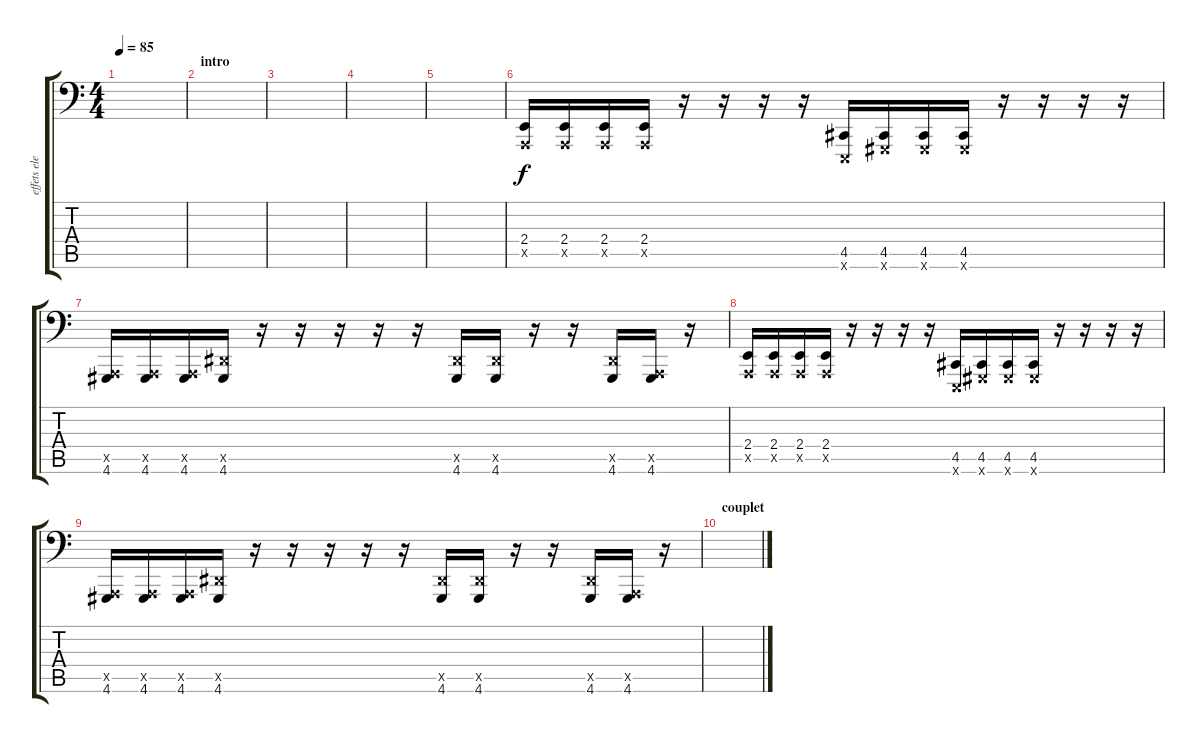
\track ("effets electro" "effets ele") {instrument distortionguitar}
\staff {score tabs}
\tuning (E2 B1 G1 D1 A0 E0) {hide}
\ts (4 4)
\tempo 85
\clef f4
\ks c
|
\section ("" "intro")
|
|
|
|
(2.4 0.5{x}).16{instrument distortionguitar} (2.4 0.5{x}).16 (2.4 0.5{x}).16 (2.4 0.5{x}).16 r.16 r.16 r.16 r.16 (4.5 0.6{x}).16 (4.5 4.6{x}).16 (4.5 4.6{x}).16 (4.5 4.6{x}).16 r.16 r.16 r.16 r.16 |
(0.5{x} 4.6).16 (0.5{x} 4.6).16 (0.5{x} 4.6).16 (6.5{x} 4.6).16 r.16 r.16 r.16 r.16 r.16 (6.5{x} 4.6).16 (6.5{x} 4.6).16 r.16 r.16 (6.5{x} 4.6).16 (0.5{x} 4.6).16 r.16 |
(2.4 0.5{x}).16{instrument distortionguitar} (2.4 0.5{x}).16 (2.4 0.5{x}).16 (2.4 0.5{x}).16 r.16 r.16 r.16 r.16 (4.5 0.6{x}).16 (4.5 4.6{x}).16 (4.5 4.6{x}).16 (4.5 4.6{x}).16 r.16 r.16 r.16 r.16 |
(0.5{x} 4.6).16 (0.5{x} 4.6).16 (0.5{x} 4.6).16 (6.5{x} 4.6).16 r.16 r.16 r.16 r.16 r.16 (6.5{x} 4.6).16 (6.5{x} 4.6).16 r.16 r.16 (6.5{x} 4.6).16 (0.5{x} 4.6).16 r.16 |
\section ("" "couplet")
